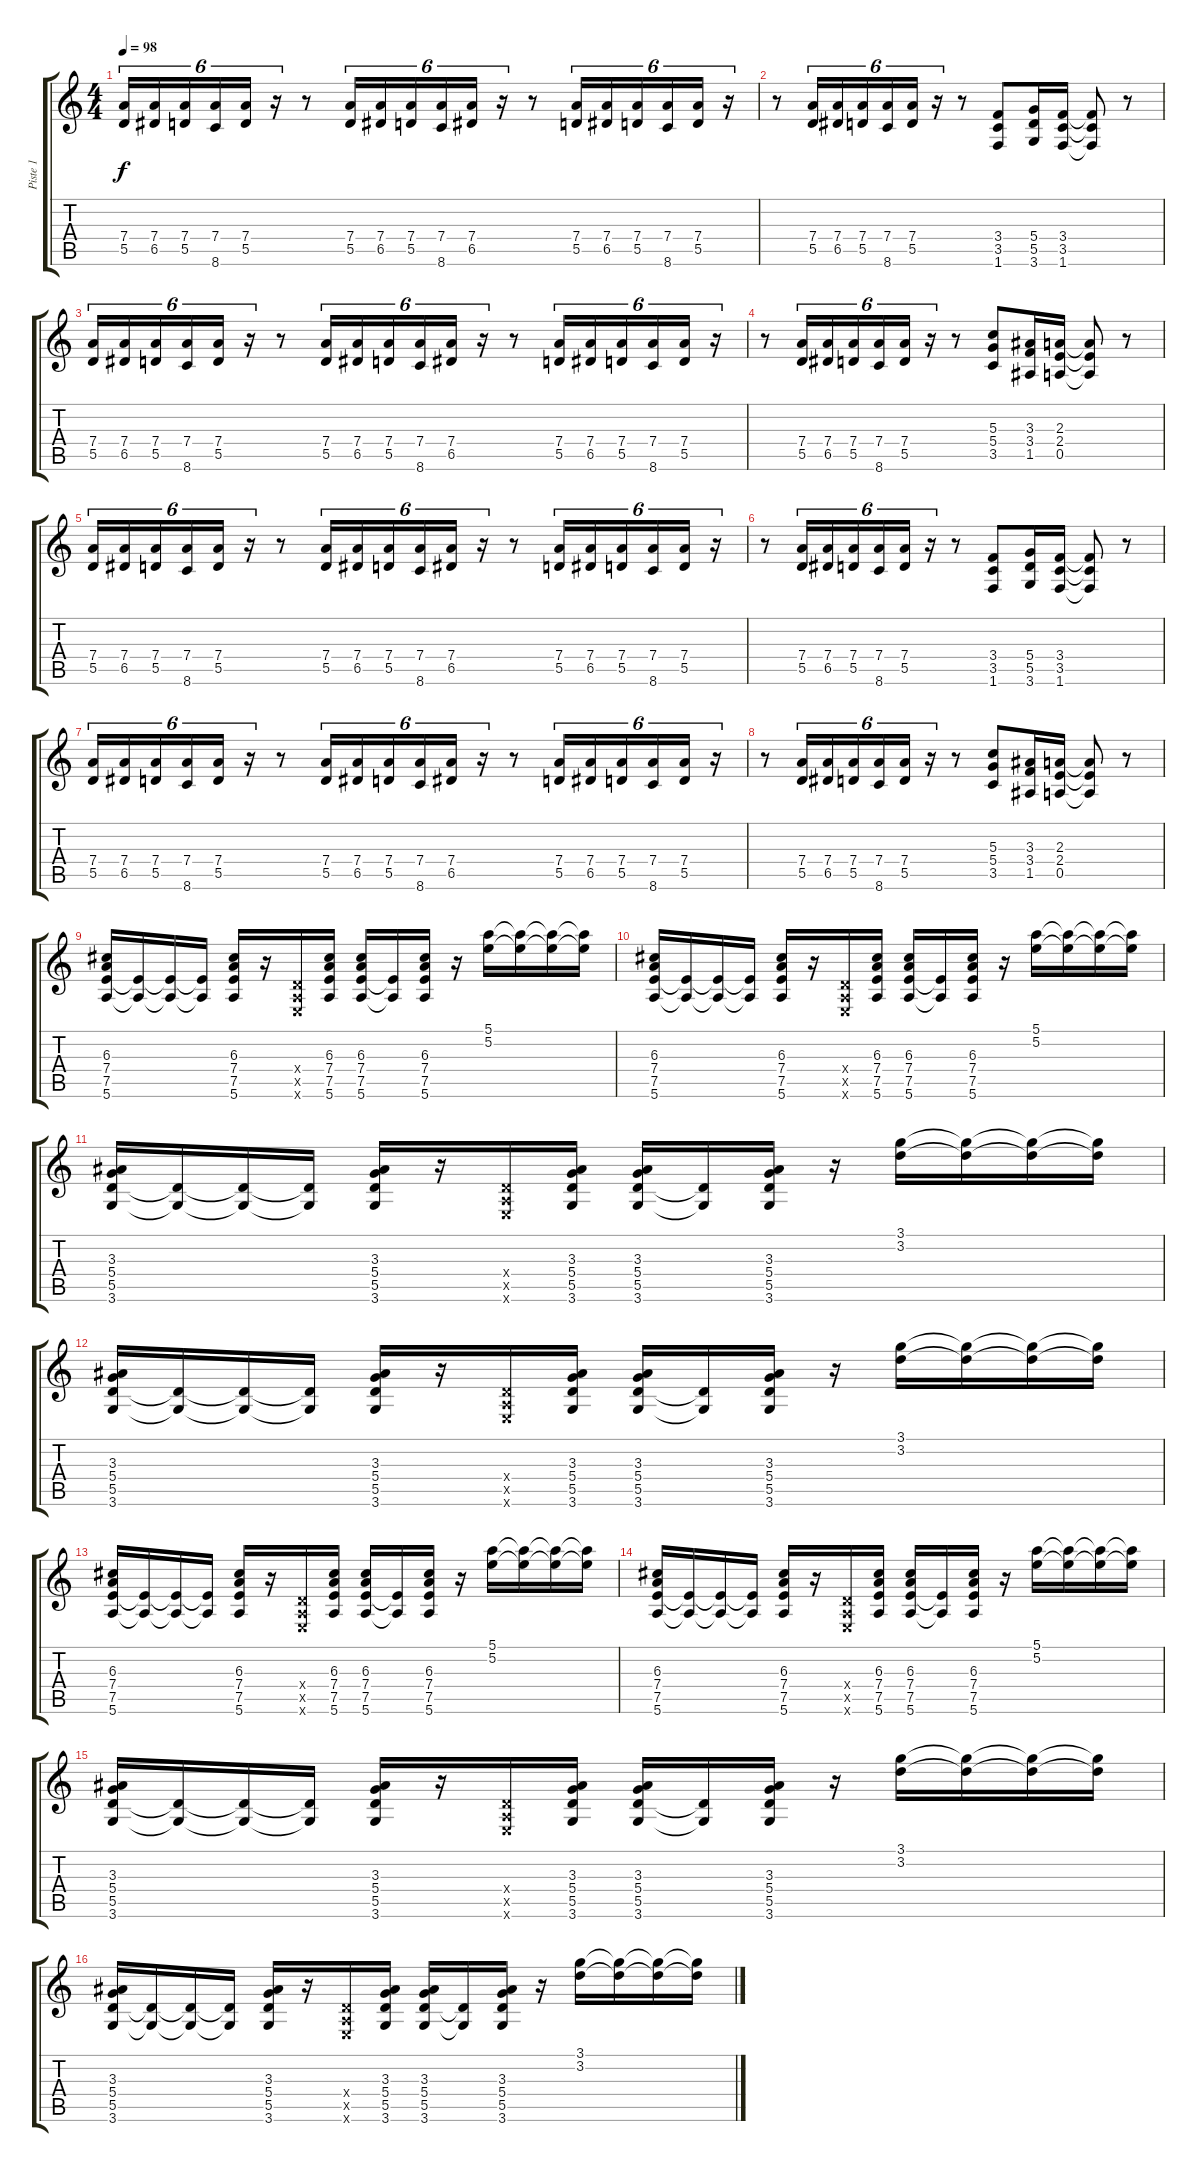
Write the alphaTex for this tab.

\track ("Piste 1" "Piste 1") {instrument distortionguitar}
\staff {score tabs}
\tuning (E4 B3 G3 D3 A2 E2) {hide}
\ts (4 4)
\tempo 98
\clef g2
\ks c
(7.4 5.5).16{tu (6 4) dy f} (7.4 6.5).16{tu (6 4)} (7.4 5.5).16{tu (6 4)} (7.4 8.6).16{tu (6 4)} (7.4 5.5).16{tu (6 4)} r.16{tu (6 4)} r.8 (7.4 5.5).16{tu (6 4)} (7.4 6.5).16{tu (6 4)} (7.4 5.5).16{tu (6 4)} (7.4 8.6).16{tu (6 4)} (7.4 6.5).16{tu (6 4)} r.16{tu (6 4)} r.8 (7.4 5.5).16{tu (6 4)} (7.4 6.5).16{tu (6 4)} (7.4 5.5).16{tu (6 4)} (7.4 8.6).16{tu (6 4)} (7.4 5.5).16{tu (6 4)} r.16{tu (6 4)} |
r.8 (7.4 5.5).16{tu (6 4)} (7.4 6.5).16{tu (6 4)} (7.4 5.5).16{tu (6 4)} (7.4 8.6).16{tu (6 4)} (7.4 5.5).16{tu (6 4)} r.16{tu (6 4)} r.8 (3.4 3.5 1.6).8 (5.4 5.5 3.6).16 (3.4 3.5 1.6).16 (3.4{t} 3.5{t} 1.6{t}).8 r.8 |
(7.4 5.5).16{tu (6 4)} (7.4 6.5).16{tu (6 4)} (7.4 5.5).16{tu (6 4)} (7.4 8.6).16{tu (6 4)} (7.4 5.5).16{tu (6 4)} r.16{tu (6 4)} r.8 (7.4 5.5).16{tu (6 4)} (7.4 6.5).16{tu (6 4)} (7.4 5.5).16{tu (6 4)} (7.4 8.6).16{tu (6 4)} (7.4 6.5).16{tu (6 4)} r.16{tu (6 4)} r.8 (7.4 5.5).16{tu (6 4)} (7.4 6.5).16{tu (6 4)} (7.4 5.5).16{tu (6 4)} (7.4 8.6).16{tu (6 4)} (7.4 5.5).16{tu (6 4)} r.16{tu (6 4)} |
r.8 (7.4 5.5).16{tu (6 4)} (7.4 6.5).16{tu (6 4)} (7.4 5.5).16{tu (6 4)} (7.4 8.6).16{tu (6 4)} (7.4 5.5).16{tu (6 4)} r.16{tu (6 4)} r.8 (5.3 5.4 3.5).8 (3.3 3.4 1.5).16 (2.3 2.4 0.5).16 (2.3{t} 2.4{t} 0.5{t}).8 r.8 |
(7.4 5.5).16{tu (6 4)} (7.4 6.5).16{tu (6 4)} (7.4 5.5).16{tu (6 4)} (7.4 8.6).16{tu (6 4)} (7.4 5.5).16{tu (6 4)} r.16{tu (6 4)} r.8 (7.4 5.5).16{tu (6 4)} (7.4 6.5).16{tu (6 4)} (7.4 5.5).16{tu (6 4)} (7.4 8.6).16{tu (6 4)} (7.4 6.5).16{tu (6 4)} r.16{tu (6 4)} r.8 (7.4 5.5).16{tu (6 4)} (7.4 6.5).16{tu (6 4)} (7.4 5.5).16{tu (6 4)} (7.4 8.6).16{tu (6 4)} (7.4 5.5).16{tu (6 4)} r.16{tu (6 4)} |
r.8 (7.4 5.5).16{tu (6 4)} (7.4 6.5).16{tu (6 4)} (7.4 5.5).16{tu (6 4)} (7.4 8.6).16{tu (6 4)} (7.4 5.5).16{tu (6 4)} r.16{tu (6 4)} r.8 (3.4 3.5 1.6).8 (5.4 5.5 3.6).16 (3.4 3.5 1.6).16 (3.4{t} 3.5{t} 1.6{t}).8 r.8 |
(7.4 5.5).16{tu (6 4)} (7.4 6.5).16{tu (6 4)} (7.4 5.5).16{tu (6 4)} (7.4 8.6).16{tu (6 4)} (7.4 5.5).16{tu (6 4)} r.16{tu (6 4)} r.8 (7.4 5.5).16{tu (6 4)} (7.4 6.5).16{tu (6 4)} (7.4 5.5).16{tu (6 4)} (7.4 8.6).16{tu (6 4)} (7.4 6.5).16{tu (6 4)} r.16{tu (6 4)} r.8 (7.4 5.5).16{tu (6 4)} (7.4 6.5).16{tu (6 4)} (7.4 5.5).16{tu (6 4)} (7.4 8.6).16{tu (6 4)} (7.4 5.5).16{tu (6 4)} r.16{tu (6 4)} |
r.8 (7.4 5.5).16{tu (6 4)} (7.4 6.5).16{tu (6 4)} (7.4 5.5).16{tu (6 4)} (7.4 8.6).16{tu (6 4)} (7.4 5.5).16{tu (6 4)} r.16{tu (6 4)} r.8 (5.3 5.4 3.5).8 (3.3 3.4 1.5).16 (2.3 2.4 0.5).16 (2.3{t} 2.4{t} 0.5{t}).8 r.8 |
(6.3 7.4 7.5 5.6).16 (7.5{t} 5.6{t}).16 (7.5{t} 5.6{t}).16 (7.5{t} 5.6{t}).16 (6.3 7.4 7.5 5.6).16 r.16 (0.4{x} 0.5{x} 0.6{x}).16 (6.3 7.4 7.5 5.6).16 (6.3 7.4 7.5 5.6).16 (7.5{t} 5.6{t}).16 (6.3 7.4 7.5 5.6).16 r.16 (5.1 5.2).16 (5.1{t} 5.2{t}).16 (5.1{t} 5.2{t}).16 (5.1{t} 5.2{t}).16 |
(6.3 7.4 7.5 5.6).16 (7.5{t} 5.6{t}).16 (7.5{t} 5.6{t}).16 (7.5{t} 5.6{t}).16 (6.3 7.4 7.5 5.6).16 r.16 (0.4{x} 0.5{x} 0.6{x}).16 (6.3 7.4 7.5 5.6).16 (6.3 7.4 7.5 5.6).16 (7.5{t} 5.6{t}).16 (6.3 7.4 7.5 5.6).16 r.16 (5.1 5.2).16 (5.1{t} 5.2{t}).16 (5.1{t} 5.2{t}).16 (5.1{t} 5.2{t}).16 |
(3.3 5.4 5.5 3.6).16 (5.5{t} 3.6{t}).16 (5.5{t} 3.6{t}).16 (5.5{t} 3.6{t}).16 (3.3 5.4 5.5 3.6).16 r.16 (0.4{x} 0.5{x} 0.6{x}).16 (3.3 5.4 5.5 3.6).16 (3.3 5.4 5.5 3.6).16 (5.5{t} 3.6{t}).16 (3.3 5.4 5.5 3.6).16 r.16 (3.1 3.2).16 (3.1{t} 3.2{t}).16 (3.1{t} 3.2{t}).16 (3.1{t} 3.2{t}).16 |
(3.3 5.4 5.5 3.6).16 (5.5{t} 3.6{t}).16 (5.5{t} 3.6{t}).16 (5.5{t} 3.6{t}).16 (3.3 5.4 5.5 3.6).16 r.16 (0.4{x} 0.5{x} 0.6{x}).16 (3.3 5.4 5.5 3.6).16 (3.3 5.4 5.5 3.6).16 (5.5{t} 3.6{t}).16 (3.3 5.4 5.5 3.6).16 r.16 (3.1 3.2).16 (3.1{t} 3.2{t}).16 (3.1{t} 3.2{t}).16 (3.1{t} 3.2{t}).16 |
(6.3 7.4 7.5 5.6).16 (7.5{t} 5.6{t}).16 (7.5{t} 5.6{t}).16 (7.5{t} 5.6{t}).16 (6.3 7.4 7.5 5.6).16 r.16 (0.4{x} 0.5{x} 0.6{x}).16 (6.3 7.4 7.5 5.6).16 (6.3 7.4 7.5 5.6).16 (7.5{t} 5.6{t}).16 (6.3 7.4 7.5 5.6).16 r.16 (5.1 5.2).16 (5.1{t} 5.2{t}).16 (5.1{t} 5.2{t}).16 (5.1{t} 5.2{t}).16 |
(6.3 7.4 7.5 5.6).16 (7.5{t} 5.6{t}).16 (7.5{t} 5.6{t}).16 (7.5{t} 5.6{t}).16 (6.3 7.4 7.5 5.6).16 r.16 (0.4{x} 0.5{x} 0.6{x}).16 (6.3 7.4 7.5 5.6).16 (6.3 7.4 7.5 5.6).16 (7.5{t} 5.6{t}).16 (6.3 7.4 7.5 5.6).16 r.16 (5.1 5.2).16 (5.1{t} 5.2{t}).16 (5.1{t} 5.2{t}).16 (5.1{t} 5.2{t}).16 |
(3.3 5.4 5.5 3.6).16 (5.5{t} 3.6{t}).16 (5.5{t} 3.6{t}).16 (5.5{t} 3.6{t}).16 (3.3 5.4 5.5 3.6).16 r.16 (0.4{x} 0.5{x} 0.6{x}).16 (3.3 5.4 5.5 3.6).16 (3.3 5.4 5.5 3.6).16 (5.5{t} 3.6{t}).16 (3.3 5.4 5.5 3.6).16 r.16 (3.1 3.2).16 (3.1{t} 3.2{t}).16 (3.1{t} 3.2{t}).16 (3.1{t} 3.2{t}).16 |
(3.3 5.4 5.5 3.6).16 (5.5{t} 3.6{t}).16 (5.5{t} 3.6{t}).16 (5.5{t} 3.6{t}).16 (3.3 5.4 5.5 3.6).16 r.16 (0.4{x} 0.5{x} 0.6{x}).16 (3.3 5.4 5.5 3.6).16 (3.3 5.4 5.5 3.6).16 (5.5{t} 3.6{t}).16 (3.3 5.4 5.5 3.6).16 r.16 (3.1 3.2).16 (3.1{t} 3.2{t}).16 (3.1{t} 3.2{t}).16 (3.1{t} 3.2{t}).16
